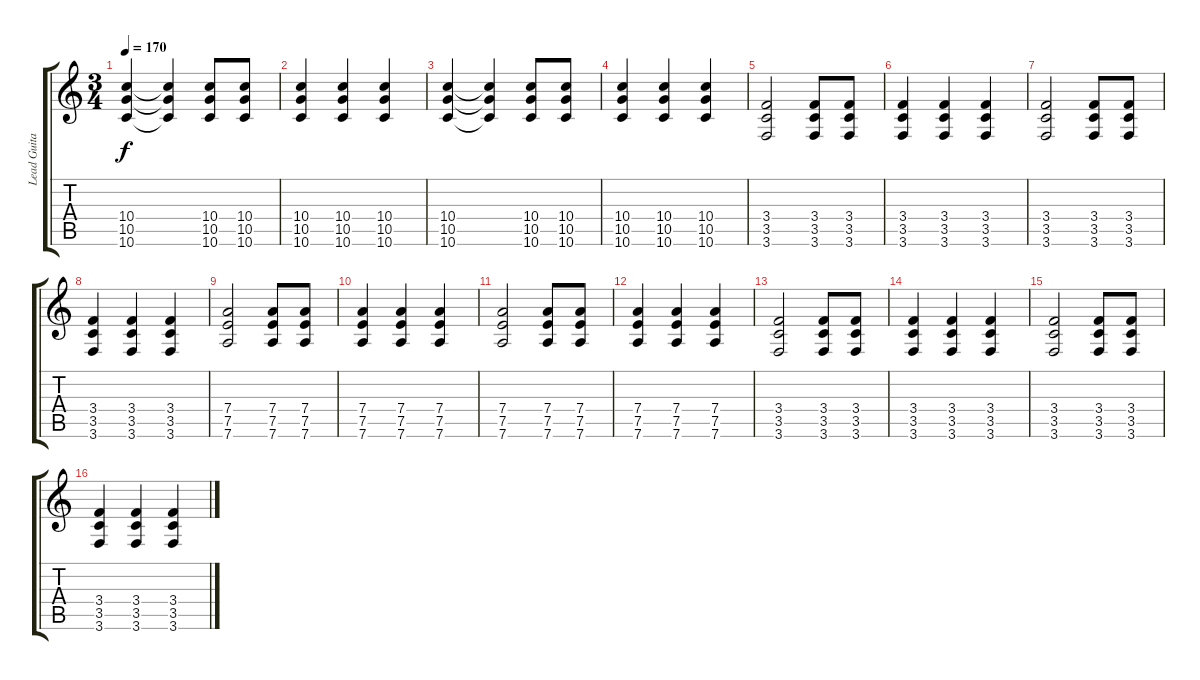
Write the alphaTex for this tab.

\track ("Lead Guitar" "Lead Guita") {instrument distortionguitar}
\staff {score tabs}
\tuning (E4 B3 G3 D3 A2 D2) {hide}
\ts (3 4)
\tempo 170
\clef g2
\ks c
(10.4 10.5 10.6).4{dy f instrument distortionguitar} (10.4{t} 10.5{t} 10.6{t}).4 (10.4 10.5 10.6).8 (10.4 10.5 10.6).8 |
(10.4 10.5 10.6).4 (10.4 10.5 10.6).4 (10.4 10.5 10.6).4 |
(10.4 10.5 10.6).4 (10.4{t} 10.5{t} 10.6{t}).4 (10.4 10.5 10.6).8 (10.4 10.5 10.6).8 |
(10.4 10.5 10.6).4 (10.4 10.5 10.6).4 (10.4 10.5 10.6).4 |
(3.4 3.5 3.6).2 (3.4 3.5 3.6).8 (3.4 3.5 3.6).8 |
(3.4 3.5 3.6).4 (3.4 3.5 3.6).4 (3.4 3.5 3.6).4 |
(3.4 3.5 3.6).2 (3.4 3.5 3.6).8 (3.4 3.5 3.6).8 |
(3.4 3.5 3.6).4 (3.4 3.5 3.6).4 (3.4 3.5 3.6).4 |
(7.4 7.5 7.6).2 (7.4 7.5 7.6).8 (7.4 7.5 7.6).8 |
(7.4 7.5 7.6).4 (7.4 7.5 7.6).4 (7.4 7.5 7.6).4 |
(7.4 7.5 7.6).2 (7.4 7.5 7.6).8 (7.4 7.5 7.6).8 |
(7.4 7.5 7.6).4 (7.4 7.5 7.6).4 (7.4 7.5 7.6).4 |
(3.4 3.5 3.6).2 (3.4 3.5 3.6).8 (3.4 3.5 3.6).8 |
(3.4 3.5 3.6).4 (3.4 3.5 3.6).4 (3.4 3.5 3.6).4 |
(3.4 3.5 3.6).2 (3.4 3.5 3.6).8 (3.4 3.5 3.6).8 |
(3.4 3.5 3.6).4 (3.4 3.5 3.6).4 (3.4 3.5 3.6).4
